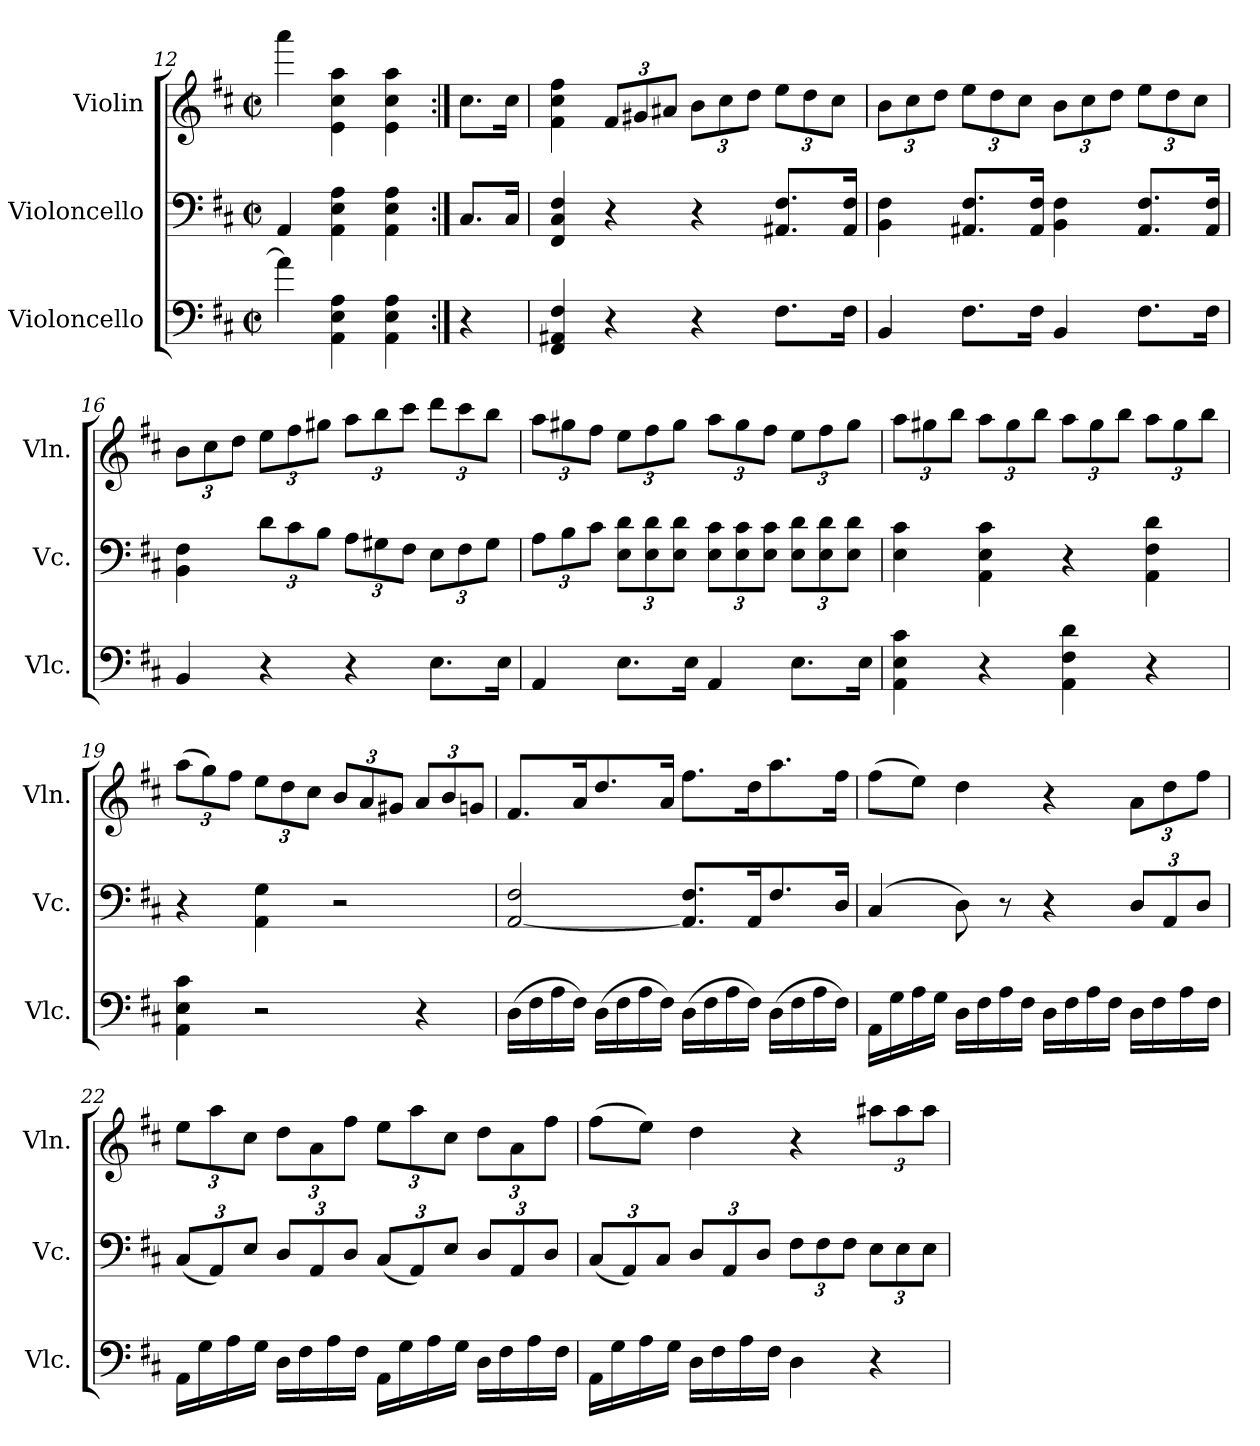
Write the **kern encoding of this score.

**kern	**kern	**kern
*part3	*part2	*part1
*staff3	*staff2	*staff1
*I"Violoncello	*I"Violoncello	*I"Violin
*I'Vlc.	*I'Vc.	*I'Vln.
*clefF4	*clefF4	*clefG2
*k[f#c#]	*k[f#c#]	*k[f#c#]
*M2/2	*M2/2	*M2/2
*met(c|)	*met(c|)	*met(c|)
=12	=12	=12
4a\]	4AA/	4aaa\
4AA\ 4E\ 4A\	4AA\ 4E\ 4A\	4e\ 4cc#\ 4aa\
4AA\ 4E\ 4A\	4AA\ 4E\ 4A\	4e\ 4cc#\ 4aa\
=13:|!	=13:|!	=13:|!
4r	8.C#/L	8.cc#\L
.	16C#/Jk	16cc#\Jk
!!LO:LB:g=z
=14	=14	=14
4FF#/ 4AA#X/ 4F#/	4FF#/ 4C#/ 4F#/	4f#\ 4cc#\ 4ff#\
*	*	*Xbrackettup
4r	4r	12f#/L
.	.	12g#X/
.	.	12a#X/J
4r	4r	12b\L
.	.	12cc#\
.	.	12dd\J
8.F#\L	8.AA#X/ 8.F#/L	12ee\L
.	.	12dd\
.	.	12cc#\J
16F#\Jk	16AA#/ 16F#/Jk	.
=15	=15	=15
4BB/	4BB\ 4F#\	12b\L
.	.	12cc#\
.	.	12dd\J
8.F#\L	8.AA#X/ 8.F#/L	12ee\L
.	.	12dd\
.	.	12cc#\J
16F#\Jk	16AA#/ 16F#/Jk	.
4BB/	4BB\ 4F#\	12b\L
.	.	12cc#\
.	.	12dd\J
8.F#\L	8.AA#/ 8.F#/L	12ee\L
.	.	12dd\
.	.	12cc#\J
16F#\Jk	16AA#/ 16F#/Jk	.
=16	=16	=16
4BB/	4BB\ 4F#\	12b\L
.	.	12cc#\
.	.	12dd\J
*	*Xbrackettup	*
4r	12d\L	12ee\L
.	12c#\	12ff#\
.	12B\J	12gg#X\J
4r	12A\L	12aa\L
.	12G#X\	12bb\
.	12F#\J	12ccc#\J
8.E\L	12E\L	12ddd\L
.	12F#\	12ccc#\
.	12G#\J	12bb\J
16E\Jk	.	.
!!LO:LB:g=z
=17	=17	=17
4AA/	12A\L	12aa\L
.	12B\	12gg#X\
.	12c#\J	12ff#\J
8.E\L	12E\ 12d\L	12ee\L
.	12E\ 12d\	12ff#\
.	12E\ 12d\J	12gg#\J
16E\Jk	.	.
4AA/	12E\ 12c#\L	12aa\L
.	12E\ 12c#\	12gg#\
.	12E\ 12c#\J	12ff#\J
8.E\L	12E\ 12d\L	12ee\L
.	12E\ 12d\	12ff#\
.	12E\ 12d\J	12gg#\J
16E\Jk	.	.
=18	=18	=18
4AA\ 4E\ 4c#\	4E\ 4c#\	12aa\L
.	.	12gg#X\
.	.	12bb\J
4r	4AA\ 4E\ 4c#\	12aa\L
.	.	12gg#\
.	.	12bb\J
4AA\ 4F#\ 4d\	4r	12aa\L
.	.	12gg#\
.	.	12bb\J
4r	4AA\ 4F#\ 4d\	12aa\L
.	.	12gg#\
.	.	12bb\J
!!LO:LB:g=z
=19	=19	=19
4AA\ 4E\ 4c#\	4r	(>12aa\L
.	.	12gg\)
.	.	12ff#\J
2r	4AA\ 4G\	12ee\L
.	.	12dd\
.	.	12cc#\J
.	2r	12b/L
.	.	12a/
.	.	12g#X/J
4r	.	12a/L
.	.	12b/
.	.	12gn/J
=20	=20	=20
(>16D\LL	[2AA/ 2F#/	8.f#/L
16F#\	.	.
16A\	.	.
16F#\JJ)	.	16a/K
(>16D\LL	.	8.dd/
16F#\	.	.
16A\	.	.
16F#\JJ)	.	16a/Jk
(>16D\LL	8.AA/] 8.F#/L	8.ff#\L
16F#\	.	.
16A\	.	.
16F#\JJ)	16AA/K	16dd\K
(>16D\LL	8.F#/	8.aa\
16F#\	.	.
16A\	.	.
16F#\JJ)	16D/Jk	16ff#\Jk
!!LO:PB:g=z
=21	=21	=21
16AA\LL	(>4C#/	(>8ff#\L
16G\	.	.
16A\	.	8ee\J)
16G\JJ	.	.
16D\LL	8D\)	4dd\
16F#\	.	.
16A\	8r	.
16F#\JJ	.	.
16D\LL	4r	4r
16F#\	.	.
16A\	.	.
16F#\JJ	.	.
16D\LL	12D/L	12a\L
16F#\	.	.
.	12AA/	12dd\
16A\	.	.
.	12D/J	12ff#\J
16F#\JJ	.	.
=22	=22	=22
16AA\LL	(<12C#/L	12ee\L
16G\	.	.
.	12AA/)	12aa\
16A\	.	.
.	12E/J	12cc#\J
16G\JJ	.	.
16D\LL	12D/L	12dd\L
16F#\	.	.
.	12AA/	12a\
16A\	.	.
.	12D/J	12ff#\J
16F#\JJ	.	.
16AA\LL	(<12C#/L	12ee\L
16G\	.	.
.	12AA/)	12aa\
16A\	.	.
.	12E/J	12cc#\J
16G\JJ	.	.
16D\LL	12D/L	12dd\L
16F#\	.	.
.	12AA/	12a\
16A\	.	.
.	12D/J	12ff#\J
16F#\JJ	.	.
!!LO:LB:g=z
=23	=23	=23
16AA\LL	(<12C#/L	(>8ff#\L
16G\	.	.
.	12AA/)	.
16A\	.	8ee\J)
.	12C#/J	.
16G\JJ	.	.
16D\LL	12D/L	4dd\
16F#\	.	.
.	12AA/	.
16A\	.	.
.	12D/J	.
16F#\JJ	.	.
4D\	12F#\L	4r
.	12F#\	.
.	12F#\J	.
4r	12E\L	12aa#X\L
.	12E\	12aa#\
.	12E\J	12aa#\J
=	=	=
*-	*-	*-
